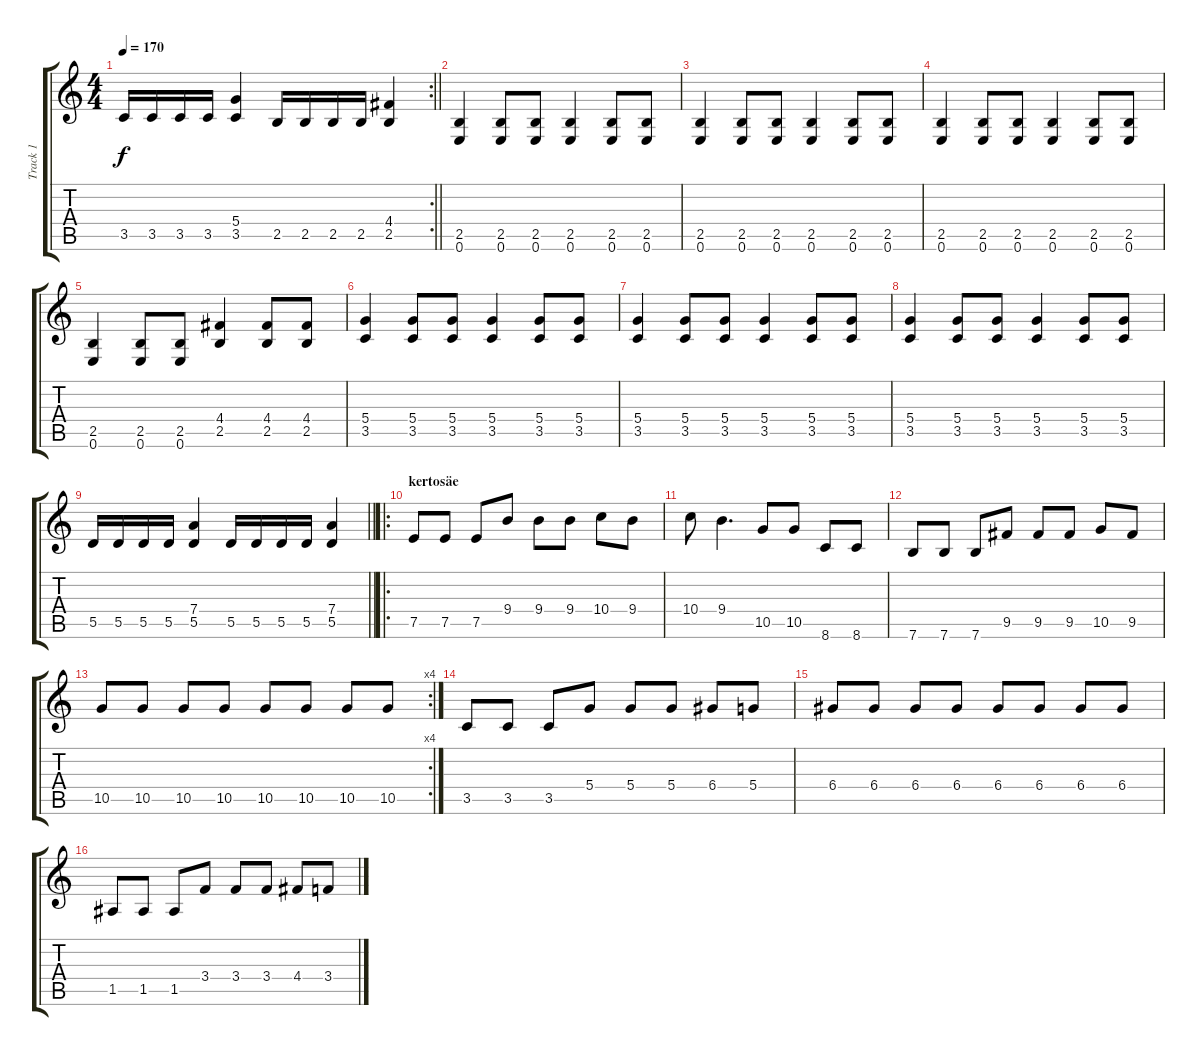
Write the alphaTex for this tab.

\track ("Track 1" "Track 1") {instrument overdrivenguitar}
\staff {score tabs}
\tuning (E4 B3 G3 D3 A2 E2) {hide}
\rc 2
\ts (4 4)
\tempo 170
\clef g2
\barLineRight lightlight
\ks c
3.5.16{dy f} 3.5.16 3.5.16 3.5.16 (5.4 3.5).4 2.5.16 2.5.16 2.5.16 2.5.16 (4.4 2.5).4 |
\section ("" "")
(2.5 0.6).4 (2.5 0.6).8 (2.5 0.6).8 (2.5 0.6).4 (2.5 0.6).8 (2.5 0.6).8 |
(2.5 0.6).4 (2.5 0.6).8 (2.5 0.6).8 (2.5 0.6).4 (2.5 0.6).8 (2.5 0.6).8 |
(2.5 0.6).4 (2.5 0.6).8 (2.5 0.6).8 (2.5 0.6).4 (2.5 0.6).8 (2.5 0.6).8 |
(2.5 0.6).4 (2.5 0.6).8 (2.5 0.6).8 (4.4 2.5).4 (4.4 2.5).8 (4.4 2.5).8 |
(5.4 3.5).4 (5.4 3.5).8 (5.4 3.5).8 (5.4 3.5).4 (5.4 3.5).8 (5.4 3.5).8 |
(5.4 3.5).4 (5.4 3.5).8 (5.4 3.5).8 (5.4 3.5).4 (5.4 3.5).8 (5.4 3.5).8 |
(5.4 3.5).4 (5.4 3.5).8 (5.4 3.5).8 (5.4 3.5).4 (5.4 3.5).8 (5.4 3.5).8 |
\barLineRight lightlight
5.5.16 5.5.16 5.5.16 5.5.16 (7.4 5.5).4 5.5.16 5.5.16 5.5.16 5.5.16 (7.4 5.5).4 |
\ro
\section ("" "kertosäe")
7.5.8 7.5.8 7.5.8 9.4.8 9.4.8 9.4.8 10.4.8 9.4.8 |
10.4.8 9.4.4{d} 10.5.8 10.5.8 8.6.8 8.6.8 |
7.6.8 7.6.8 7.6.8 9.5.8 9.5.8 9.5.8 10.5.8 9.5.8 |
\rc 4
10.5.8 10.5.8 10.5.8 10.5.8 10.5.8 10.5.8 10.5.8 10.5.8 |
3.5.8 3.5.8 3.5.8 5.4.8 5.4.8 5.4.8 6.4.8 5.4.8 |
6.4.8 6.4.8 6.4.8 6.4.8 6.4.8 6.4.8 6.4.8 6.4.8 |
1.5.8 1.5.8 1.5.8 3.4.8 3.4.8 3.4.8 4.4.8 3.4.8
